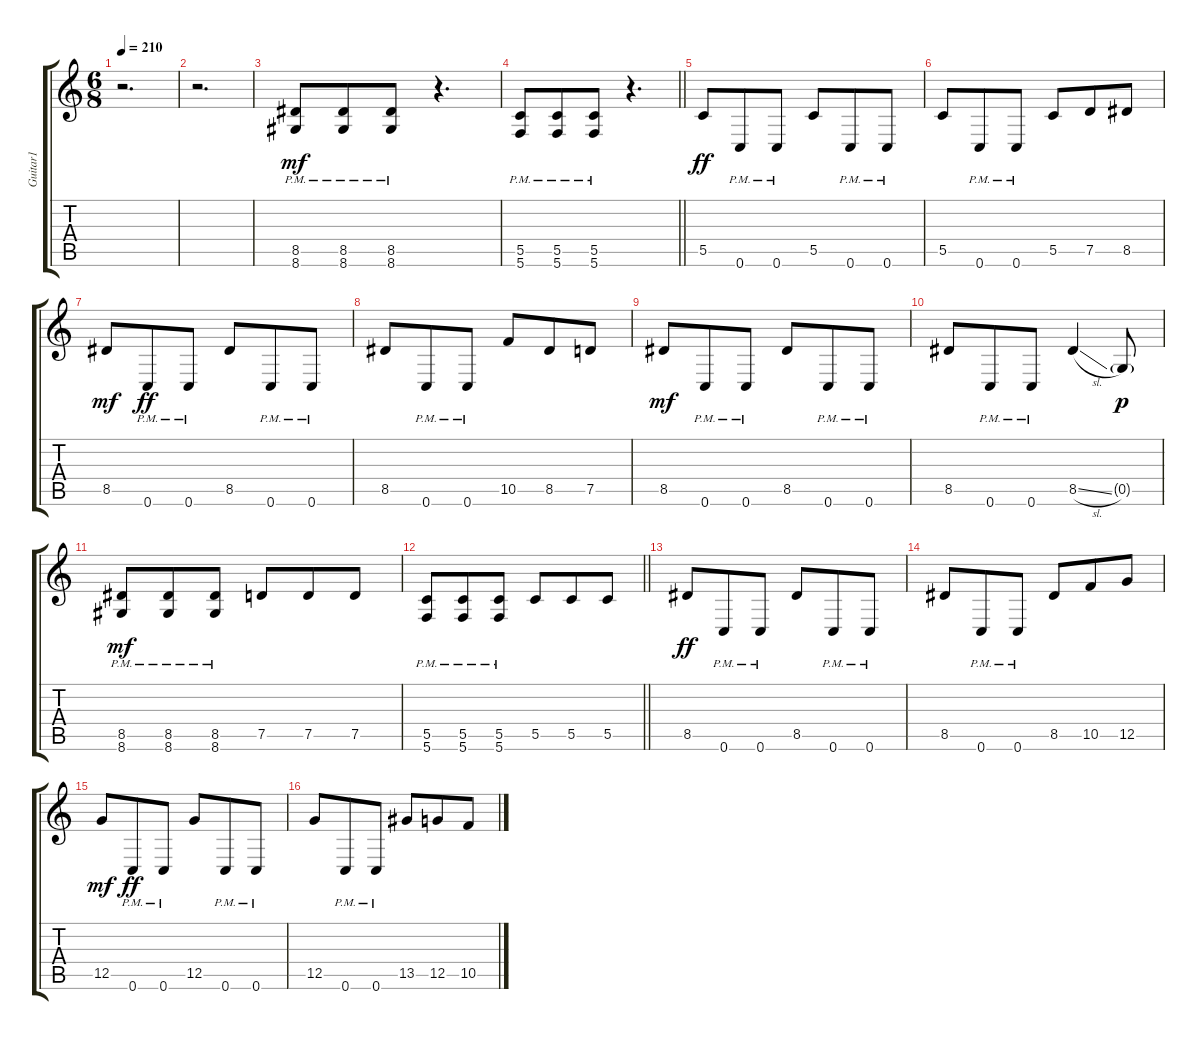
\track ("Guitar1" "Guitar1") {instrument distortionguitar}
\staff {score tabs}
\tuning (D4 A3 F3 C3 G2 C2) {hide}
\ts (6 8)
\tempo 210
\clef g2
\ks c
r.2{d dy mf} |
r.2{d} |
(8.5{pm} 8.6{pm}).8 (8.5{pm} 8.6{pm}).8 (8.5{pm} 8.6{pm}).8 r.4{d} |
\barLineRight lightlight
(5.5{pm} 5.6{pm}).8 (5.5{pm} 5.6{pm}).8 (5.5{pm} 5.6{pm}).8 r.4{d} |
5.5.8{dy ff} 0.6{pm}.8 0.6{pm}.8 5.5.8 0.6{pm}.8 0.6{pm}.8 |
5.5.8 0.6{pm}.8 0.6{pm}.8 5.5.8 7.5.8 8.5.8 |
8.5.8{dy mf} 0.6{pm}.8{dy ff} 0.6{pm}.8 8.5.8 0.6{pm}.8 0.6{pm}.8 |
8.5.8 0.6{pm}.8 0.6{pm}.8 10.5.8 8.5.8 7.5.8 |
8.5.8{dy mf} 0.6{pm}.8 0.6{pm}.8 8.5.8 0.6{pm}.8 0.6{pm}.8 |
8.5.8 0.6{pm}.8 0.6{pm}.8 8.5{sl}.4 0.5{g}.8{dy p} |
(8.5{pm} 8.6{pm}).8{dy mf} (8.5{pm} 8.6{pm}).8 (8.5{pm} 8.6{pm}).8 7.5.8 7.5.8 7.5.8 |
\barLineRight lightlight
(5.5{pm} 5.6{pm}).8 (5.5{pm} 5.6{pm}).8 (5.5{pm} 5.6{pm}).8 5.5.8 5.5.8 5.5.8 |
8.5.8{dy ff} 0.6{pm}.8 0.6{pm}.8 8.5.8 0.6{pm}.8 0.6{pm}.8 |
8.5.8 0.6{pm}.8 0.6{pm}.8 8.5.8 10.5.8 12.5.8 |
12.5.8{dy mf} 0.6{pm}.8{dy ff} 0.6{pm}.8 12.5.8 0.6{pm}.8 0.6{pm}.8 |
12.5.8 0.6{pm}.8 0.6{pm}.8 13.5.8 12.5.8 10.5.8
